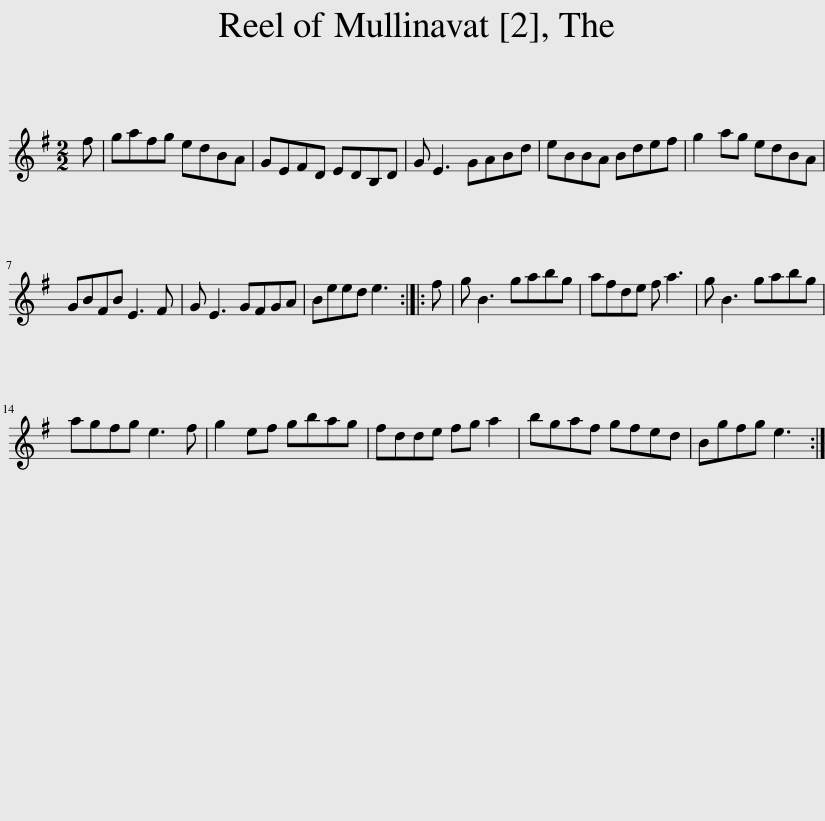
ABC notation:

X:1
L:1/8
M:2/2
I:linebreak $
K:Emin
V:1 treble
V:1
 f | gafg edBA | GEFD EDB,D | G E3 GABd | eBBA Bdef | %5
 g2 ag edBA |$ GBFB E3 F | G E3 GFGA | Beed e3 :: f | %10
 g B3 gabg | afde f a3 | g B3 gabg |$ agfg e3 f | g2 ef gbag | %15
 fdde fg a2 | bgaf gfed | Bgfg e3 :| %18
